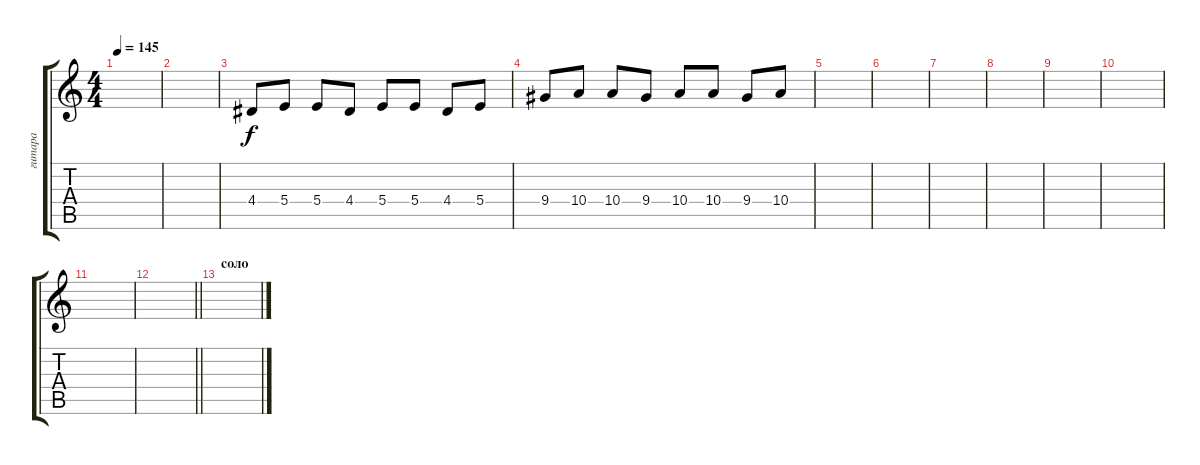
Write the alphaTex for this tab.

\track ("гитара" "гитара") {instrument overdrivenguitar}
\staff {score tabs}
\tuning (Db4 Ab3 E3 B2 Gb2 Db2) {hide}
\ts (4 4)
\tempo 145
\clef g2
\ks c
|
|
4.4.8 5.4.8 5.4.8 4.4.8 5.4.8 5.4.8 4.4.8 5.4.8 |
9.4.8 10.4.8 10.4.8 9.4.8 10.4.8 10.4.8 9.4.8 10.4.8 |
|
|
|
|
|
|
|
\barLineRight lightlight
|
\section ("" "соло")
